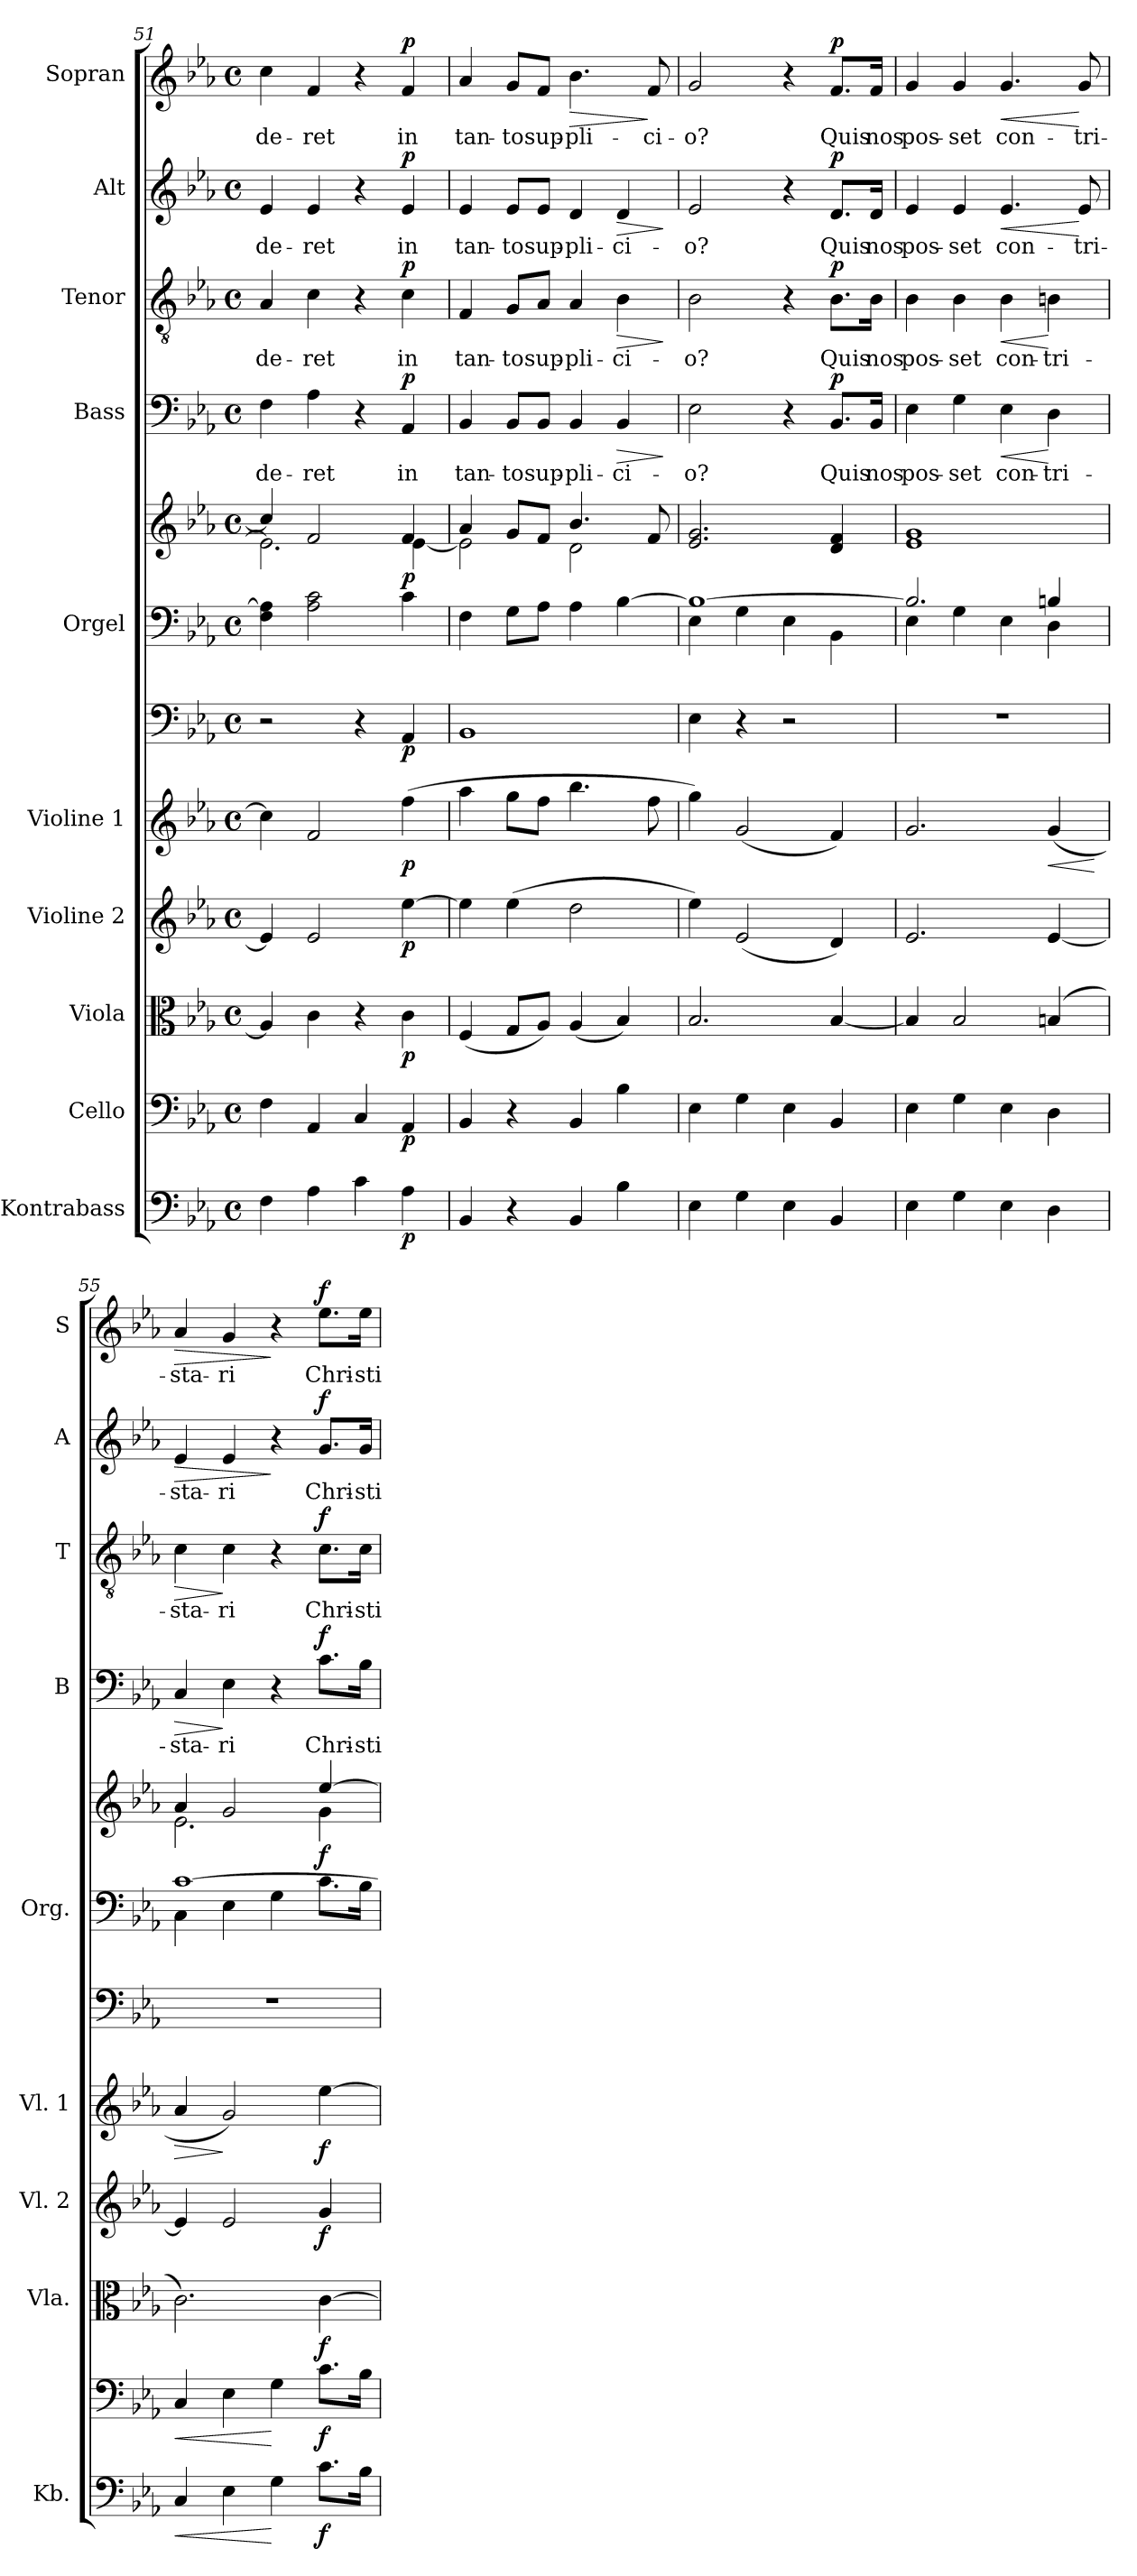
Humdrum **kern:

**kern	**dynam	**kern	**dynam	**kern	**dynam	**kern	**dynam	**kern	**dynam	**kern	**dynam	**kern	**kern	**dynam	**kern	**text	**dynam	**kern	**text	**dynam	**kern	**text	**dynam	**kern	**text	**dynam
*part11	*part11	*part10	*part10	*part9	*part9	*part8	*part8	*part7	*part7	*part6	*part6	*part5	*part5	*part5	*part4	*part4	*part4	*part3	*part3	*part3	*part2	*part2	*part2	*part1	*part1	*part1
*staff12	*staff12	*staff11	*staff11	*staff10	*staff10	*staff9	*staff9	*staff8	*staff8	*staff7	*staff7	*staff6	*staff5	*staff5/6	*staff4	*staff4	*staff4	*staff3	*staff3	*staff3	*staff2	*staff2	*staff2	*staff1	*staff1	*staff1
*I"Kontrabass	*	*I"Cello	*	*I"Viola	*	*I"Violine 2	*	*I"Violine 1	*	*	*	*I"Orgel	*	*	*I"Bass	*	*	*I"Tenor	*	*	*I"Alt	*	*	*I"Sopran	*	*
*I'Kb.	*	*	*	*I'Vla.	*	*I'Vl. 2	*	*I'Vl. 1	*	*	*	*I'Org.	*	*	*I'B	*	*	*I'T	*	*	*I'A	*	*	*I'S	*	*
*clefF4	*	*clefF4	*	*clefC3	*	*clefG2	*	*clefG2	*	*clefF4	*	*clefF4	*clefG2	*	*clefF4	*	*	*clefGv2	*	*	*clefG2	*	*	*clefG2	*	*
*ITrd7c12	*	*	*	*	*	*	*	*	*	*	*	*	*	*	*	*	*	*	*	*	*	*	*	*	*	*
*k[b-e-a-]	*	*k[b-e-a-]	*	*k[b-e-a-]	*	*k[b-e-a-]	*	*k[b-e-a-]	*	*k[b-e-a-]	*	*k[b-e-a-]	*k[b-e-a-]	*	*k[b-e-a-]	*	*	*k[b-e-a-]	*	*	*k[b-e-a-]	*	*	*k[b-e-a-]	*	*
*E-:	*	*E-:	*	*E-:	*	*E-:	*	*E-:	*	*E-:	*	*E-:	*E-:	*	*E-:	*	*	*E-:	*	*	*E-:	*	*	*E-:	*	*
*M4/4	*	*M4/4	*	*M4/4	*	*M4/4	*	*M4/4	*	*M4/4	*	*M4/4	*M4/4	*	*M4/4	*	*	*M4/4	*	*	*M4/4	*	*	*M4/4	*	*
*met(c)	*	*met(c)	*	*met(c)	*	*met(c)	*	*met(c)	*	*met(c)	*	*met(c)	*met(c)	*	*met(c)	*	*	*met(c)	*	*	*met(c)	*	*	*met(c)	*	*
=51	=51	=51	=51	=51	=51	=51	=51	=51	=51	=51	=51	=51	=51	=51	=51	=51	=51	=51	=51	=51	=51	=51	=51	=51	=51	=51
*	*	*	*	*	*	*	*	*	*	*	*	*	*^	*	*	*	*	*	*	*	*	*	*	*	*	*
!	!	!	!	!	!	!	!	!	!	!	!	!	!	!	!	!	!LO:LY:b	!	!	!LO:LY:b	!	!	!LO:LY:b	!	!	!LO:LY:b	!
4FF\	.	4F\	.	4A-/]	.	4e-/]	.	4cc\]	.	2r	.	4F\ 4A-\]	4cc/]	2.e-\]	.	4F\	-de-	.	4A-/	-de-	.	4e-/	-de-	.	4cc\	-de-	.
!	!	!	!	!	!	!	!	!	!	!	!	!	!	!	!	!	!LO:LY:b	!	!	!LO:LY:b	!	!	!LO:LY:b	!	!	!LO:LY:b	!
4AA-\	.	4AA-/	.	4c\	.	2e-/	.	2f/	.	.	.	2A-\ 2c\	2f/	.	.	4A-\	-ret	.	4c\	-ret	.	4e-/	-ret	.	4f/	-ret	.
4C\	.	4C/	.	4r	.	.	.	.	.	4r	.	.	.	.	.	4r	.	.	4r	.	.	4r	.	.	4r	.	.
!	!LO:DY:b	!	!LO:DY:b	!	!LO:DY:b	!	!LO:DY:b	!	!LO:DY:b	!	!LO:DY:b	!	!	!	!LO:DY:b	!	!LO:LY:b	!LO:DY:a	!	!LO:LY:b	!LO:DY:a	!	!LO:LY:b	!LO:DY:a	!	!LO:LY:b	!LO:DY:a
4AA-\	p	4AA-/	p	4c\	p	[4ee-\	p	(>4ff\	p	4AA-/	p	4c\	4f/	[<4e-\	p	4AA-/	in	p	4c\	in	p	4e-/	in	p	4f/	in	p
=52	=52	=52	=52	=52	=52	=52	=52	=52	=52	=52	=52	=52	=52	=52	=52	=52	=52	=52	=52	=52	=52	=52	=52	=52	=52	=52	=52
!	!	!	!	!	!	!	!	!	!	!	!	!	!	!	!	!	!LO:LY:b	!	!	!LO:LY:b	!	!	!LO:LY:b	!	!	!LO:LY:b	!
4BBB-/	.	4BB-/	.	(<4F/	.	4ee-\]	.	4aa-\	.	1BB-	.	4F\	4a-/	2e-\]	.	4BB-/	tan-	.	4F/	tan-	.	4e-/	tan-	.	4a-/	tan-	.
!	!	!	!	!	!	!	!	!	!	!	!	!	!	!	!	!	!LO:LY:b	!	!	!LO:LY:b	!	!	!LO:LY:b	!	!	!LO:LY:b	!
4r	.	4r	.	8G/L	.	(>4ee-\	.	8gg\L	.	.	.	8G\L	8g/L	.	.	8BB-/L	-to	.	8G/L	-to	.	8e-/L	-to	.	8g/L	-to	.
!	!	!	!	!	!	!	!	!	!	!	!	!	!	!	!	!	!LO:LY:b	!	!	!LO:LY:b	!	!	!LO:LY:b	!	!	!LO:LY:b	!
.	.	.	.	8A-/J)	.	.	.	8ff\J	.	.	.	8A-\J	8f/J	.	.	8BB-/J	sup-	.	8A-/J	sup-	.	8e-/J	sup-	.	8f/J	sup-	.
!	!	!	!	!	!	!	!	!	!	!	!	!	!	!	!	!	!LO:LY:b	!	!	!LO:LY:b	!	!	!LO:LY:b	!	!	!LO:LY:b	!LO:HP:b
4BBB-/	.	4BB-/	.	(<4A-/	.	2dd\	.	4.bb-\	.	.	.	4A-\	4.b-/	2d\	.	4BB-/	-pli-	.	4A-/	-pli-	.	4d/	-pli-	.	4.b-\	-pli-	>
!	!	!	!	!	!	!	!	!	!	!	!	!	!	!	!	!	!LO:LY:b	!LO:HP:b	!	!LO:LY:b	!LO:HP:b	!	!LO:LY:b	!LO:HP:b	!	!	!
4BB-\	.	4B-\	.	4B-/)	.	.	.	.	.	.	.	[4B-\	.	.	.	4BB-/	-ci-	>	4B-\	-ci-	>	4d/	-ci-	>	.	.	.
!	!	!	!	!	!	!	!	!	!	!	!	!	!	!	!	!	!	!	!	!	!	!	!	!	!	!LO:LY:b	!
.	.	.	.	.	.	.	.	8ff\	.	.	.	.	8f/	.	.	.	.	.	.	.	.	.	.	.	8f/	-ci-	]
*	*	*	*	*	*	*	*	*	*	*	*	*	*v	*v	*	*	*	*	*	*	*	*	*	*	*	*	*
.	.	.	.	.	.	.	.	.	.	.	.	.	.	.	.	.	]	.	.	]	.	.	]	.	.	.
=53	=53	=53	=53	=53	=53	=53	=53	=53	=53	=53	=53	=53	=53	=53	=53	=53	=53	=53	=53	=53	=53	=53	=53	=53	=53	=53
*	*	*	*	*	*	*	*	*	*	*	*	*^	*	*	*	*	*	*	*	*	*	*	*	*	*	*
!	!	!	!	!	!	!	!	!	!	!	!	!	!	!	!	!	!LO:LY:b	!	!	!LO:LY:b	!	!	!LO:LY:b	!	!	!LO:LY:b	!
4EE-\	.	4E-\	.	2.B-/	.	4ee-\)	.	4gg\)	.	4E-\	.	1B-_	4E-\	2.e-/ 2.g/	.	2E-\	-o?	.	2B-\	-o?	.	2e-/	-o?	.	2g/	-o?	.
4GG\	.	4G\	.	.	.	(<2e-/	.	(<2g/	.	4r	.	.	4G\	.	.	.	.	.	.	.	.	.	.	.	.	.	.
4EE-\	.	4E-\	.	.	.	.	.	.	.	2r	.	.	4E-\	.	.	4r	.	.	4r	.	.	4r	.	.	4r	.	.
!	!	!	!	!	!	!	!	!	!	!	!	!	!	!	!	!	!LO:LY:b	!LO:DY:a	!	!LO:LY:b	!LO:DY:a	!	!LO:LY:b	!LO:DY:a	!	!LO:LY:b	!LO:DY:a
4BBB-/	.	4BB-/	.	[4B-/	.	4d/)	.	4f/)	.	.	.	.	4BB-\	4d/ 4f/	.	8.BB-/L	Quis	p	8.B-\L	Quis	p	8.d/L	Quis	p	8.f/L	Quis	p
!	!	!	!	!	!	!	!	!	!	!	!	!	!	!	!	!	!LO:LY:b	!	!	!LO:LY:b	!	!	!LO:LY:b	!	!	!LO:LY:b	!
.	.	.	.	.	.	.	.	.	.	.	.	.	.	.	.	16BB-/Jk	nos	.	16B-\Jk	nos	.	16d/Jk	nos	.	16f/Jk	nos	.
=54	=54	=54	=54	=54	=54	=54	=54	=54	=54	=54	=54	=54	=54	=54	=54	=54	=54	=54	=54	=54	=54	=54	=54	=54	=54	=54	=54
!	!	!	!	!	!	!	!	!	!	!	!	!	!	!	!	!	!LO:LY:b	!	!	!LO:LY:b	!	!	!LO:LY:b	!	!	!LO:LY:b	!
4EE-\	.	4E-\	.	4B-/]	.	2.e-/	.	2.g/	.	1r	.	2.B-/]	4E-\	1e- 1g	.	4E-\	pos-	.	4B-\	pos-	.	4e-/	pos-	.	4g/	pos-	.
!	!	!	!	!	!	!	!	!	!	!	!	!	!	!	!	!	!LO:LY:b	!	!	!LO:LY:b	!	!	!LO:LY:b	!	!	!LO:LY:b	!
4GG\	.	4G\	.	2B-/	.	.	.	.	.	.	.	.	4G\	.	.	4G\	-set	.	4B-\	-set	.	4e-/	-set	.	4g/	-set	.
!	!	!	!	!	!	!	!	!	!	!	!	!	!	!	!	!	!LO:LY:b	!LO:HP:b	!	!LO:LY:b	!LO:HP:b	!	!LO:LY:b	!LO:HP:b	!	!LO:LY:b	!LO:HP:b
4EE-\	.	4E-\	.	.	.	.	.	.	.	.	.	.	4E-\	.	.	4E-\	con-	<	4B-\	con-	<	4.e-/	con-	<	4.g/	con-	<
!	!	!	!	!	!	!	!	!	!LO:HP:b	!	!	!	!	!	!	!	!LO:LY:b	!	!	!LO:LY:b	!	!	!	!	!	!	!
4DD\	.	4D\	.	(4Bn/	.	[4e-/	.	(<4g/	<	.	.	4Bn/	4D\	.	.	4D\	-tri-	[	4Bn\	-tri-	[	.	.	.	.	.	.
!	!	!	!	!	!	!	!	!	!	!	!	!	!	!	!	!	!	!	!	!	!	!	!LO:LY:b	!	!	!LO:LY:b	!
.	.	.	.	.	.	.	.	.	.	.	.	.	.	.	.	.	.	.	.	.	.	8e-/	-tri-	[	8g/	-tri-	[
*	*	*	*	*	*	*	*	*	*	*	*	*v	*v	*	*	*	*	*	*	*	*	*	*	*	*	*	*
.	.	.	.	.	.	.	.	.	[	.	.	.	.	.	.	.	.	.	.	.	.	.	.	.	.	.
!!LO:PB:g=z
=55	=55	=55	=55	=55	=55	=55	=55	=55	=55	=55	=55	=55	=55	=55	=55	=55	=55	=55	=55	=55	=55	=55	=55	=55	=55	=55
!	!LO:HP:b	!	!LO:HP:b	!	!	!	!	!	!LO:HP:b	!	!	!	!	!	!	!LO:LY:b	!LO:HP:b	!	!LO:LY:b	!LO:HP:b	!	!LO:LY:b	!LO:HP:b	!	!LO:LY:b	!LO:HP:b
*	*	*	*	*	*	*	*	*	*	*	*	*^	*^	*	*	*	*	*	*	*	*	*	*	*	*	*
4CC/	<	4C/	<	2.c\)	.	4e-/]	.	4a-/	>	1r	.	[>1c	4C\	4a-/	2.e-\	.	4C/	-sta-	>	4c\	-sta-	>	4e-/	-sta-	>	4a-/	-sta-	>
!	!	!	!	!	!	!	!	!	!	!	!	!	!	!	!	!	!	!LO:LY:b	!	!	!LO:LY:b	!	!	!LO:LY:b	!	!	!LO:LY:b	!
4EE-\	.	4E-\	.	.	.	2e-/	.	2g/)	]	.	.	.	4E-\	2g/	.	.	4E-\	-ri	]	4c\	-ri	]	4e-/	-ri	.	4g/	-ri	.
4GG\	[	4G\	[	.	.	.	.	.	.	.	.	.	4G\	.	.	.	4r	.	.	4r	.	.	4r	.	]	4r	.	]
!	!LO:DY:b	!	!LO:DY:b	!	!LO:DY:b	!	!LO:DY:b	!	!LO:DY:b	!	!	!	!	!	!	!LO:DY:b	!	!LO:LY:b	!LO:DY:a	!	!LO:LY:b	!LO:DY:a	!	!LO:LY:b	!LO:DY:a	!	!LO:LY:b	!LO:DY:a
8.C\L	f	8.c\L	f	[4c\	f	4g/	f	[4ee-\	f	.	.	.	8.c\L	[>4ee-/	4g\	f	8.c\L	Chri-	f	8.c\L	Chri-	f	8.g/L	Chri-	f	8.ee-\L	Chri-	f
!	!	!	!	!	!	!	!	!	!	!	!	!	!	!	!	!	!	!LO:LY:b	!	!	!LO:LY:b	!	!	!LO:LY:b	!	!	!LO:LY:b	!
16BB-\Jk	.	16B-\Jk	.	.	.	.	.	.	.	.	.	.	16B-\Jk	.	.	.	16B-\Jk	-sti	.	16c\Jk	-sti	.	16g/Jk	-sti	.	16ee-\Jk	-sti	.
*	*	*	*	*	*	*	*	*	*	*	*	*v	*v	*	*	*	*	*	*	*	*	*	*	*	*	*	*	*
*	*	*	*	*	*	*	*	*	*	*	*	*	*v	*v	*	*	*	*	*	*	*	*	*	*	*	*	*
=	=	=	=	=	=	=	=	=	=	=	=	=	=	=	=	=	=	=	=	=	=	=	=	=	=	=
*-	*-	*-	*-	*-	*-	*-	*-	*-	*-	*-	*-	*-	*-	*-	*-	*-	*-	*-	*-	*-	*-	*-	*-	*-	*-	*-
